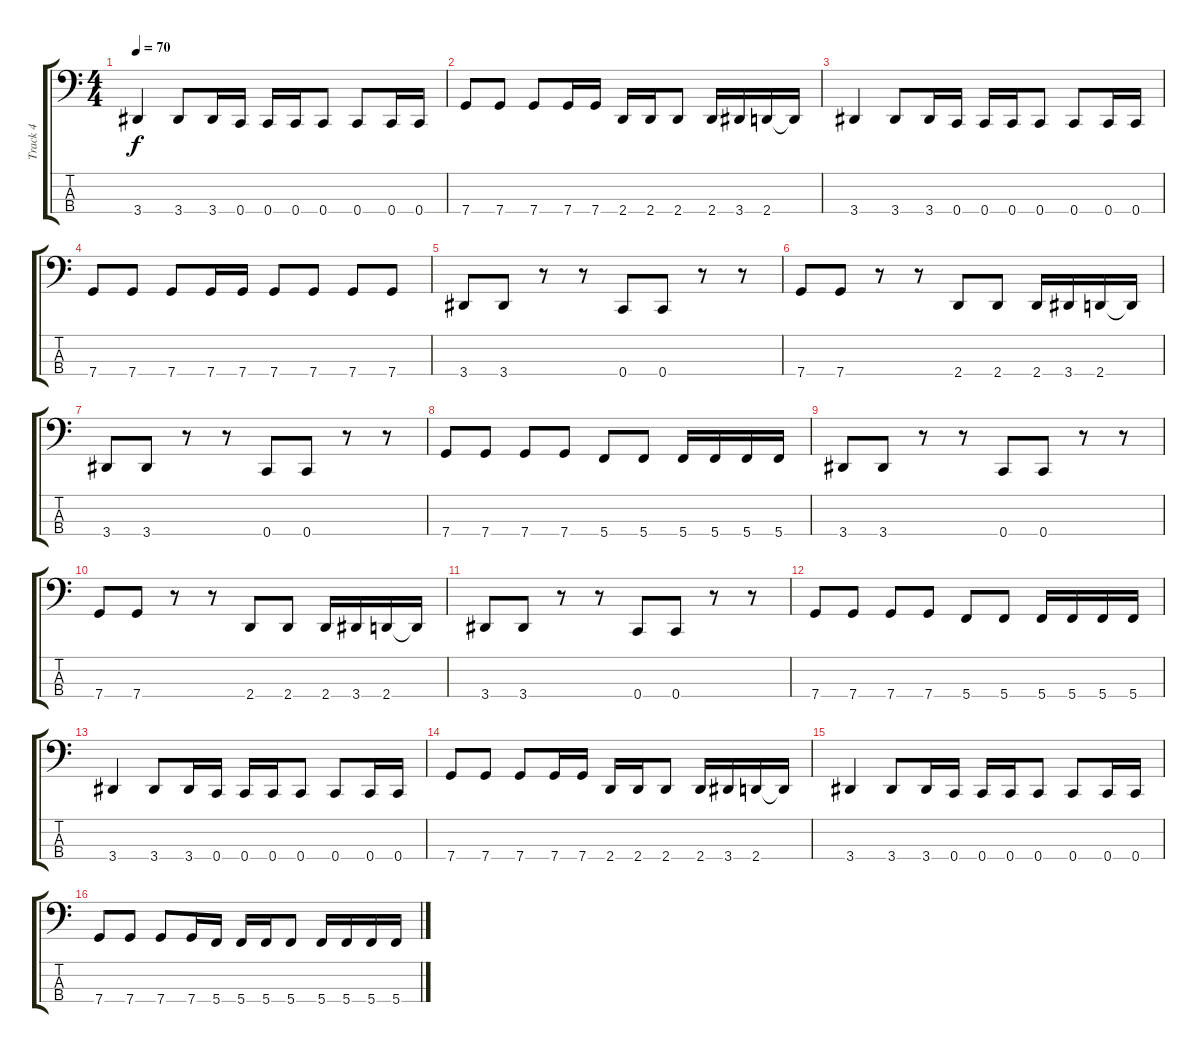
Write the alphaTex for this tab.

\track ("Track 4" "Track 4") {instrument fretlessbass}
\staff {score tabs}
\tuning (F2 C2 G1 C1) {hide}
\ts (4 4)
\tempo 70
\clef f4
\ks c
3.4.4{dy f} 3.4.8 3.4.16 0.4.16 0.4.16 0.4.16 0.4.8 0.4.8 0.4.16 0.4.16 |
7.4.8 7.4.8 7.4.8 7.4.16 7.4.16 2.4.16 2.4.16 2.4.8 2.4.16 3.4.16 2.4.16 2.4{t}.16 |
3.4.4 3.4.8 3.4.16 0.4.16 0.4.16 0.4.16 0.4.8 0.4.8 0.4.16 0.4.16 |
7.4.8 7.4.8 7.4.8 7.4.16 7.4.16 7.4.8 7.4.8 7.4.8 7.4.8 |
3.4.8 3.4.8 r.8 r.8 0.4.8 0.4.8 r.8 r.8 |
7.4.8 7.4.8 r.8 r.8 2.4.8 2.4.8 2.4.16 3.4.16 2.4.16 2.4{t}.16 |
3.4.8 3.4.8 r.8 r.8 0.4.8 0.4.8 r.8 r.8 |
7.4.8 7.4.8 7.4.8 7.4.8 5.4.8 5.4.8 5.4.16 5.4.16 5.4.16 5.4.16 |
3.4.8 3.4.8 r.8 r.8 0.4.8 0.4.8 r.8 r.8 |
7.4.8 7.4.8 r.8 r.8 2.4.8 2.4.8 2.4.16 3.4.16 2.4.16 2.4{t}.16 |
3.4.8 3.4.8 r.8 r.8 0.4.8 0.4.8 r.8 r.8 |
7.4.8 7.4.8 7.4.8 7.4.8 5.4.8 5.4.8 5.4.16 5.4.16 5.4.16 5.4.16 |
3.4.4 3.4.8 3.4.16 0.4.16 0.4.16 0.4.16 0.4.8 0.4.8 0.4.16 0.4.16 |
7.4.8 7.4.8 7.4.8 7.4.16 7.4.16 2.4.16 2.4.16 2.4.8 2.4.16 3.4.16 2.4.16 2.4{t}.16 |
3.4.4 3.4.8 3.4.16 0.4.16 0.4.16 0.4.16 0.4.8 0.4.8 0.4.16 0.4.16 |
7.4.8 7.4.8 7.4.8 7.4.16 5.4.16 5.4.16 5.4.16 5.4.8 5.4.16 5.4.16 5.4.16 5.4.16
